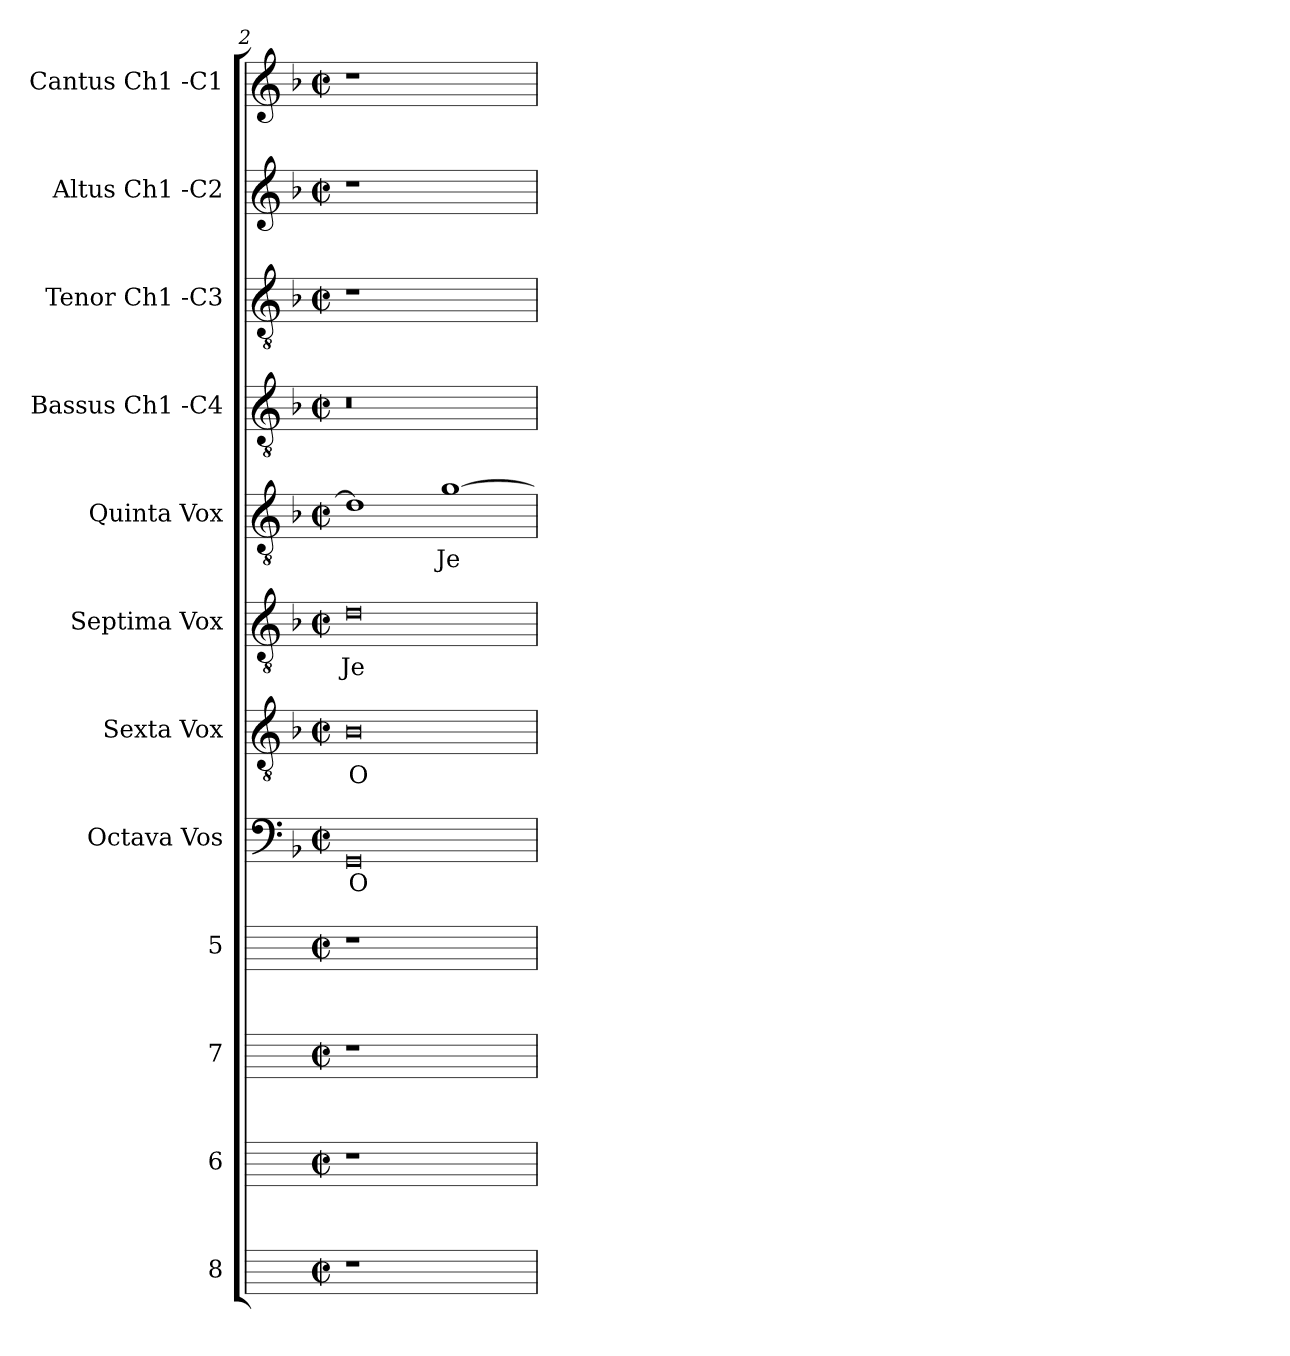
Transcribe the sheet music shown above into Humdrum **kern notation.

**kern	**kern	**kern	**kern	**kern	**text	**kern	**text	**kern	**text	**kern	**text	**kern	**kern	**kern	**kern
*part12	*part11	*part10	*part9	*part8	*part8	*part7	*part7	*part6	*part6	*part5	*part5	*part4	*part3	*part2	*part1
*staff12	*staff11	*staff10	*staff9	*staff8	*staff8	*staff7	*staff7	*staff6	*staff6	*staff5	*staff5	*staff4	*staff3	*staff2	*staff1
*I"8	*I"6	*I"7	*I"5	*I"Octava  Vos	*	*I"Sexta  Vox	*	*I"Septima  Vox	*	*I"Quinta  Vox	*	*I"Bassus  Ch1 -C4	*I"Tenor  Ch1 -C3	*I"Altus  Ch1 -C2	*I"Cantus  Ch1 -C1
*	*	*	*	*	*	*	*	*	*	*	*	*I'B	*I'T	*I'A	*I'C
*	*	*	*	*clefF4	*	*clefGv2	*	*clefGv2	*	*clefGv2	*	*clefGv2	*clefGv2	*clefG2	*clefG2
*k[]	*k[]	*k[]	*k[]	*k[b-]	*	*k[b-]	*	*k[b-]	*	*k[b-]	*	*k[b-]	*k[b-]	*k[b-]	*k[b-]
*C:	*C:	*C:	*C:	*F:	*	*F:	*	*F:	*	*F:	*	*F:	*F:	*F:	*F:
*M2/2	*M2/2	*M2/2	*M2/2	*M2/2	*	*M2/2	*	*M2/2	*	*M2/2	*	*M2/2	*M2/2	*M2/2	*M2/2
*met(c|)	*met(c|)	*met(c|)	*met(c|)	*met(c|)	*	*met(c|)	*	*met(c|)	*	*met(c|)	*	*met(c|)	*met(c|)	*met(c|)	*met(c|)
=2	=2	=2	=2	=2	=2	=2	=2	=2	=2	=2	=2	=2	=2	=2	=2
!	!	!	!	!	!LO:LY:b:rj	!	!LO:LY:b:rj	!	!LO:LY:b:rj	!	!LO:LY:b:cj	!	!	!	!
1r	1r	1r	1r	0GG	O	0B-	O	0d	Je-	1d]	.	0r	1r	1r	1r
!	!	!	!	!	!	!	!	!	!	!	!LO:LY:b:cj	!	!	!	!
1ryy	1ryy	1ryy	1ryy	.	.	.	.	.	.	[>1g	Je-	.	1ryy	1ryy	1ryy
=	=	=	=	=	=	=	=	=	=	=	=	=	=	=	=
*-	*-	*-	*-	*-	*-	*-	*-	*-	*-	*-	*-	*-	*-	*-	*-
